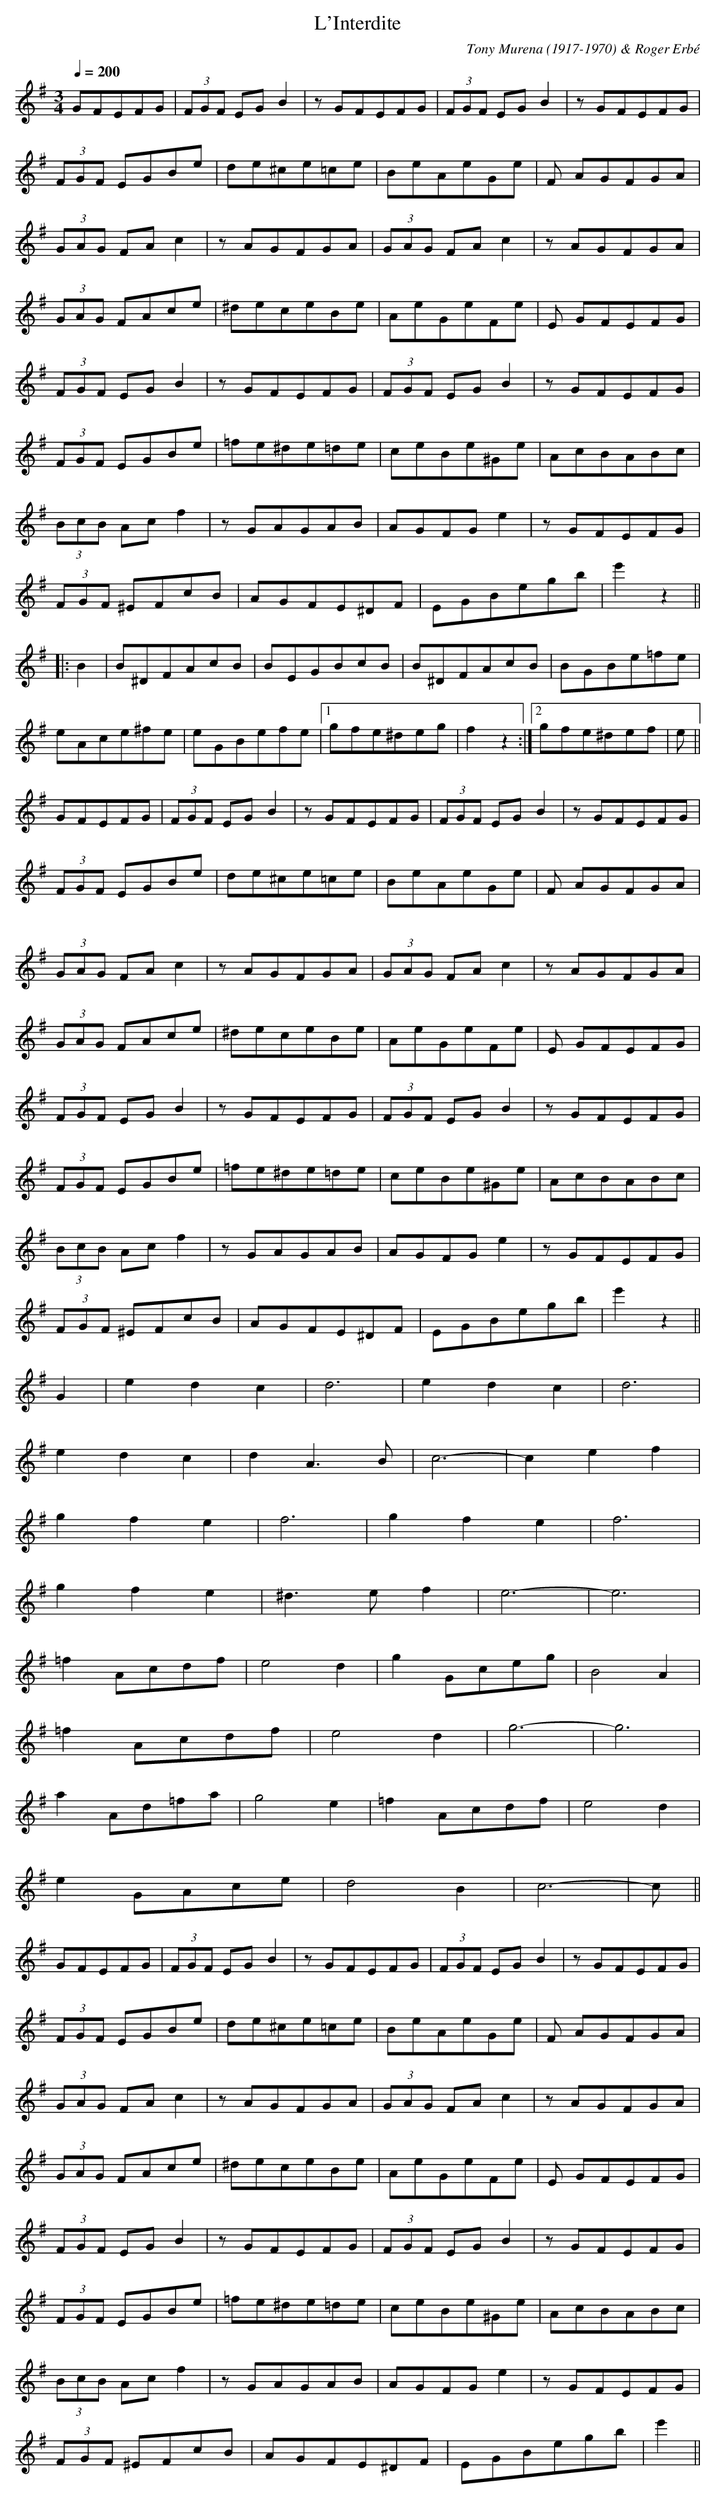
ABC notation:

X:1
T:L'Interdite
C:Tony Murena (1917-1970) & Roger Erb\'e
M:3/4
L:1/8
Q:1/4=200
K:Em
GFEFG | (3FGF EG B2 | z GFEFG | (3FGF EG B2 | z GFEFG |
(3FGF EGBe | de^ce=ce | BeAeGe | F AGFGA |
(3GAG FA c2 | z AGFGA | (3GAG FA c2 | z AGFGA |
(3GAG FAce | ^deceBe | AeGeFe | E GFEFG |
(3FGF EG B2 | z GFEFG | (3FGF EG B2 | z GFEFG |
(3FGF EGBe | =fe^de=de | ceBe^Ge | AcBABc |
(3BcB Ac f2 | z GAGAB | AGFG e2 | z GFEFG |
(3FGF ^EFcB | AGFE^DF | EGBegb | e'2 z2 ||
|: B2 | B^DFAcB | BEGBcB | B^DFAcB | BGBe=fe |
eAce^fe | eGBefe |1 gfe^deg | f2 z2 :|2 gfe^def | e ||
GFEFG | (3FGF EG B2 | z GFEFG | (3FGF EG B2 | z GFEFG |
(3FGF EGBe | de^ce=ce | BeAeGe | F AGFGA |
(3GAG FA c2 | z AGFGA | (3GAG FA c2 | z AGFGA |
(3GAG FAce | ^deceBe | AeGeFe | E GFEFG |
(3FGF EG B2 | z GFEFG | (3FGF EG B2 | z GFEFG |
(3FGF EGBe | =fe^de=de | ceBe^Ge | AcBABc |
(3BcB Ac f2 | z GAGAB | AGFG e2 | z GFEFG |
(3FGF ^EFcB | AGFE^DF | EGBegb | e'2 z2 ||
G2 | e2 d2 c2 | d6 | e2 d2 c2 | d6 |
e2 d2 c2 | d2 A3 B | c6- | c2 e2 f2 |
g2 f2 e2 | f6 | g2 f2 e2 | f6 |
g2 f2 e2 | ^d3 e f2 | e6- | e6 |
=f2 Acdf | e4 d2 | g2 Gceg | B4 A2 |
=f2 Acdf | e4 d2 | g6- | g6 |
a2 Ad=fa | g4 e2 | =f2 Acdf | e4 d2 |
e2 GAce | d4 B2 | c6- | c ||
GFEFG | (3FGF EG B2 | z GFEFG | (3FGF EG B2 | z GFEFG |
(3FGF EGBe | de^ce=ce | BeAeGe | F AGFGA |
(3GAG FA c2 | z AGFGA | (3GAG FA c2 | z AGFGA |
(3GAG FAce | ^deceBe | AeGeFe | E GFEFG |
(3FGF EG B2 | z GFEFG | (3FGF EG B2 | z GFEFG |
(3FGF EGBe | =fe^de=de | ceBe^Ge | AcBABc |
(3BcB Ac f2 | z GAGAB | AGFG e2 | z GFEFG |
(3FGF ^EFcB | AGFE^DF | EGBegb | e'2 ||
